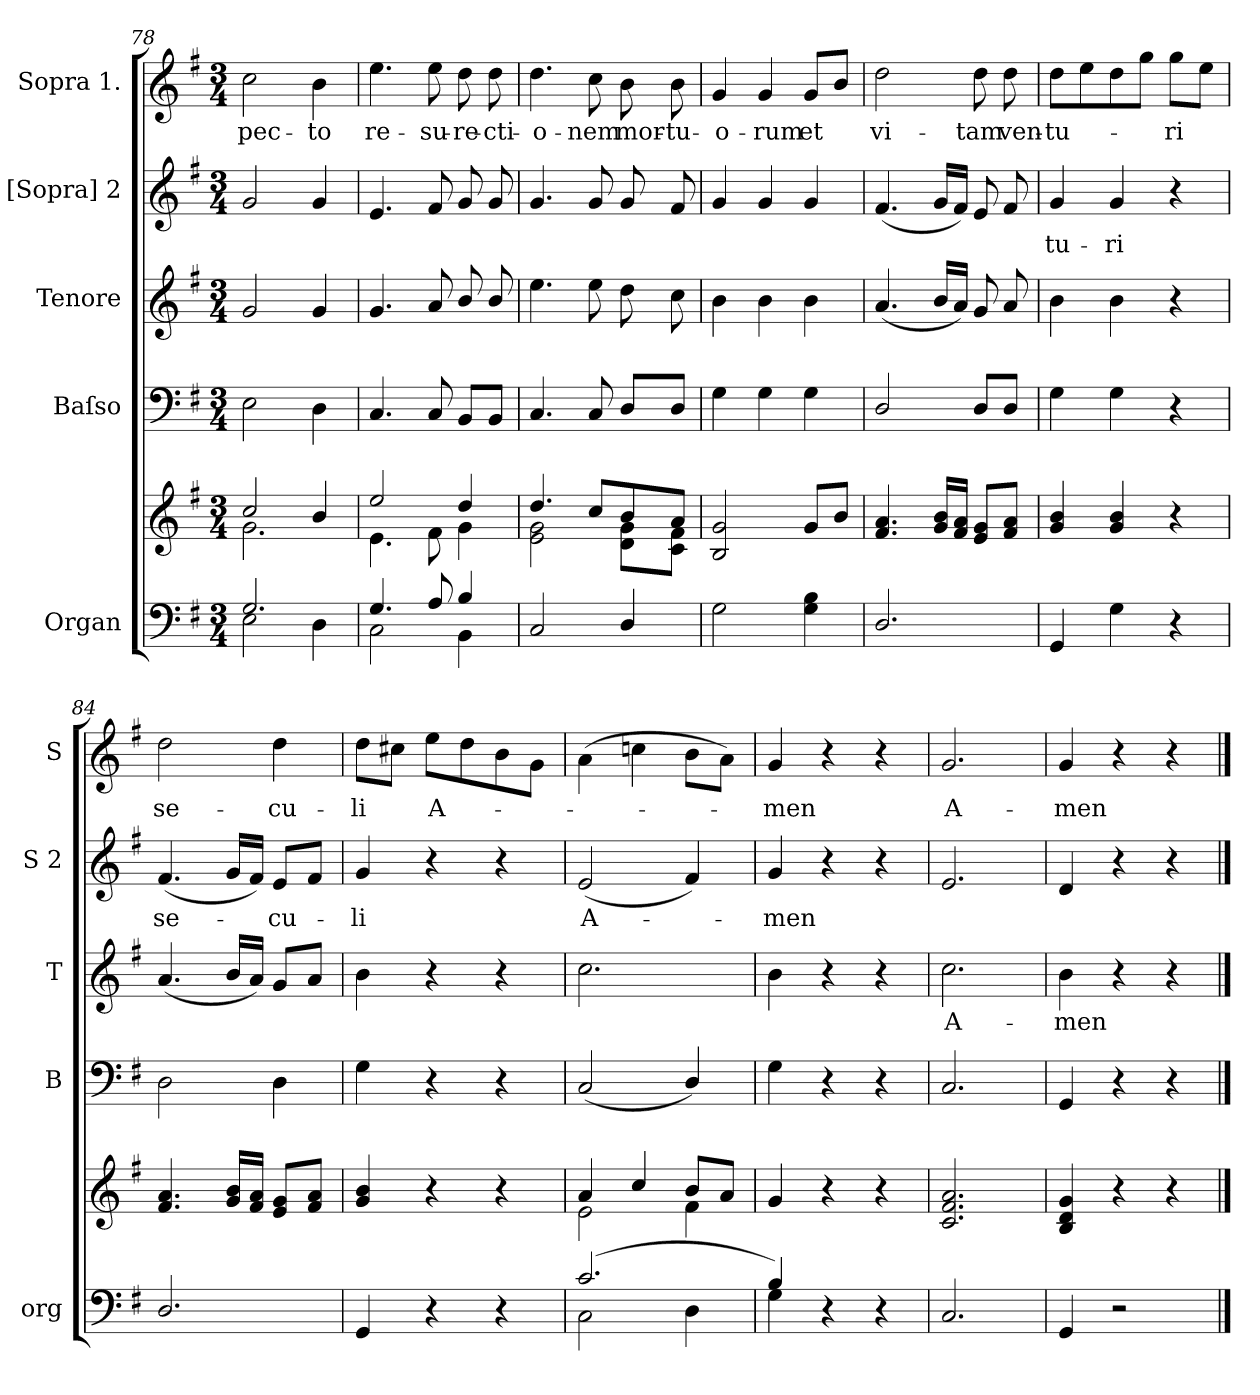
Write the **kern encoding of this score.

**kern	**kern	**kern	**kern	**text	**kern	**text	**kern	**text
*part5	*part5	*part4	*part3	*part3	*part2	*part2	*part1	*part1
*staff6	*staff5	*staff4	*staff3	*staff3	*staff2	*staff2	*staff1	*staff1
*I"Organ	*	*I"Baſso	*I"Tenore	*	*I"[Sopra] 2	*	*I"Sopra 1.	*
*I'org	*	*I'B	*I'T	*	*I'S 2	*	*I'S	*
*clefF4	*clefG2	*clefF4	*clefG2	*	*clefG2	*	*clefG2	*
*	*	*	*ITrd8c12	*	*	*	*	*
*k[f#]	*k[f#]	*k[f#]	*k[f#]	*	*k[f#]	*	*k[f#]	*
*M3/4	*M3/4	*M3/4	*M3/4	*	*M3/4	*	*M3/4	*
=78	=78	=78	=78	=78	=78	=78	=78	=78
*^	*^	*	*	*	*	*	*	*
2.G/	2E\	2cc/	2.g\	2E\	2G/	.	2g/	.	2cc\	-pec-
.	4D\	4b/	.	4D\	4G/	.	4g/	.	4b\	-to
=79	=79	=79	=79	=79	=79	=79	=79	=79	=79	=79
4.G/	2C\	2ee/	4.e\	4.C/	4.G/	.	4.e/	.	4.ee\	re-
8A/	.	.	8f#\	8C/	8A/	.	8f#/	.	8ee\	-su-
4B/	4BB\	4dd/	4g\	8BB/L	8B/	.	8g/	.	8dd\	-re-
.	.	.	.	8BB/J	8B/	.	8g/	.	8dd\	-cti-
*v	*v	*	*	*	*	*	*	*	*	*
=80	=80	=80	=80	=80	=80	=80	=80	=80	=80
2C/	4.dd/	2e\ 2g\	4.C/	4.e\	.	4.g/	.	4.dd\	-o-
.	8cc/L	.	8C/	8e\	.	8g/	.	8cc\	-nem
4D/	8b/	8d\ 8g\L	8D/L	8d\	.	8g/	.	8b\	mor-
.	8a/J	8c\ 8f#\J	8D/J	8c\	.	8f#/	.	8b\	-tu-
*	*v	*v	*	*	*	*	*	*	*
=81	=81	=81	=81	=81	=81	=81	=81	=81
2G\	2B/ 2g/	4G\	4B\	.	4g/	.	4g/	-o-
.	.	4G\	4B\	.	4g/	.	4g/	-rum
4G\ 4B\	8g/L	4G\	4B\	.	4g/	.	8g/L	et
.	8b/J	.	.	.	.	.	8b/J	.
=82	=82	=82	=82	=82	=82	=82	=82	=82
2.D/	4.f#/ 4.a/	2D/	(4.A/	.	(4.f#/	.	2dd\	vi-
.	16g/ 16b/LL	.	16B/LL	.	16g/LL	.	.	.
.	16f#/ 16a/JJ	.	16A/JJ)	.	16f#/JJ)	.	.	.
.	8e/ 8g/L	8D/L	8G/	.	8e/	.	8dd\	-tam
.	8f#/ 8a/J	8D/J	8A/	.	8f#/	.	8dd\	ven-
=83	=83	=83	=83	=83	=83	=83	=83	=83
4GG/	4g/ 4b/	4G\	4B\	.	4g/	tu-	8dd\L	-tu-
.	.	.	.	.	.	.	8ee\	.
4G\	4g/ 4b/	4G\	4B\	.	4g/	-ri	8dd\	.
.	.	.	.	.	.	.	8gg\J	.
4r	4r	4r	4r	.	4r	.	8gg\L	-ri
.	.	.	.	.	.	.	8ee\J	.
=84	=84	=84	=84	=84	=84	=84	=84	=84
2.D/	4.f#/ 4.a/	2D\	(4.A/	.	(4.f#/	se-	2dd\	se-
.	16g/ 16b/LL	.	16B/LL	.	16g/LL	.	.	.
.	16f#/ 16a/JJ	.	16A/JJ)	.	16f#/JJ)	.	.	.
.	8e/ 8g/L	4D\	8G/L	.	8e/L	-cu-	4dd\	-cu-
.	8f#/ 8a/J	.	8A/J	.	8f#/J	.	.	.
=85	=85	=85	=85	=85	=85	=85	=85	=85
4GG/	4g/ 4b/	4G\	4B\	.	4g/	-li	8dd\L	-li
.	.	.	.	.	.	.	8cc#X\J	.
4r	4r	4r	4r	.	4r	.	8ee\L	A-
.	.	.	.	.	.	.	8dd\	.
4r	4r	4r	4r	.	4r	.	8b\	.
.	.	.	.	.	.	.	8g\J	.
=86	=86	=86	=86	=86	=86	=86	=86	=86
*^	*^	*	*	*	*	*	*	*
(2.c/	2C\	4a/	2e\	(2C/	2.c\	.	(2e/	A-	(4a\	.
.	.	4cc/	.	.	.	.	.	.	4ccn\	.
.	4D\	8b/L	4f#\	4D/)	.	.	4f#/)	.	8b\L	.
.	.	8a/J	.	.	.	.	.	.	8a\J)	.
*	*	*v	*v	*	*	*	*	*	*	*
=87	=87	=87	=87	=87	=87	=87	=87	=87	=87
4B/)	4G\	4g/	4G\	4B\	.	4g/	-men	4g/	-men
4r	2ryy	4r	4r	4r	.	4r	.	4r	.
4r	.	4r	4r	4r	.	4r	.	4r	.
*v	*v	*	*	*	*	*	*	*	*
=88	=88	=88	=88	=88	=88	=88	=88	=88
2.C/	2.c/ 2.f#/ 2.a/	2.C/	2.c\	A-	2.e/	.	2.g/	A-
=89	=89	=89	=89	=89	=89	=89	=89	=89
4GG/	4B/ 4d/ 4g/	4GG/	4B\	-men	4d/	.	4g/	-men
2r	4r	4r	4r	.	4r	.	4r	.
.	4r	4r	4r	.	4r	.	4r	.
==	==	==	==	==	==	==	==	==
*-	*-	*-	*-	*-	*-	*-	*-	*-
